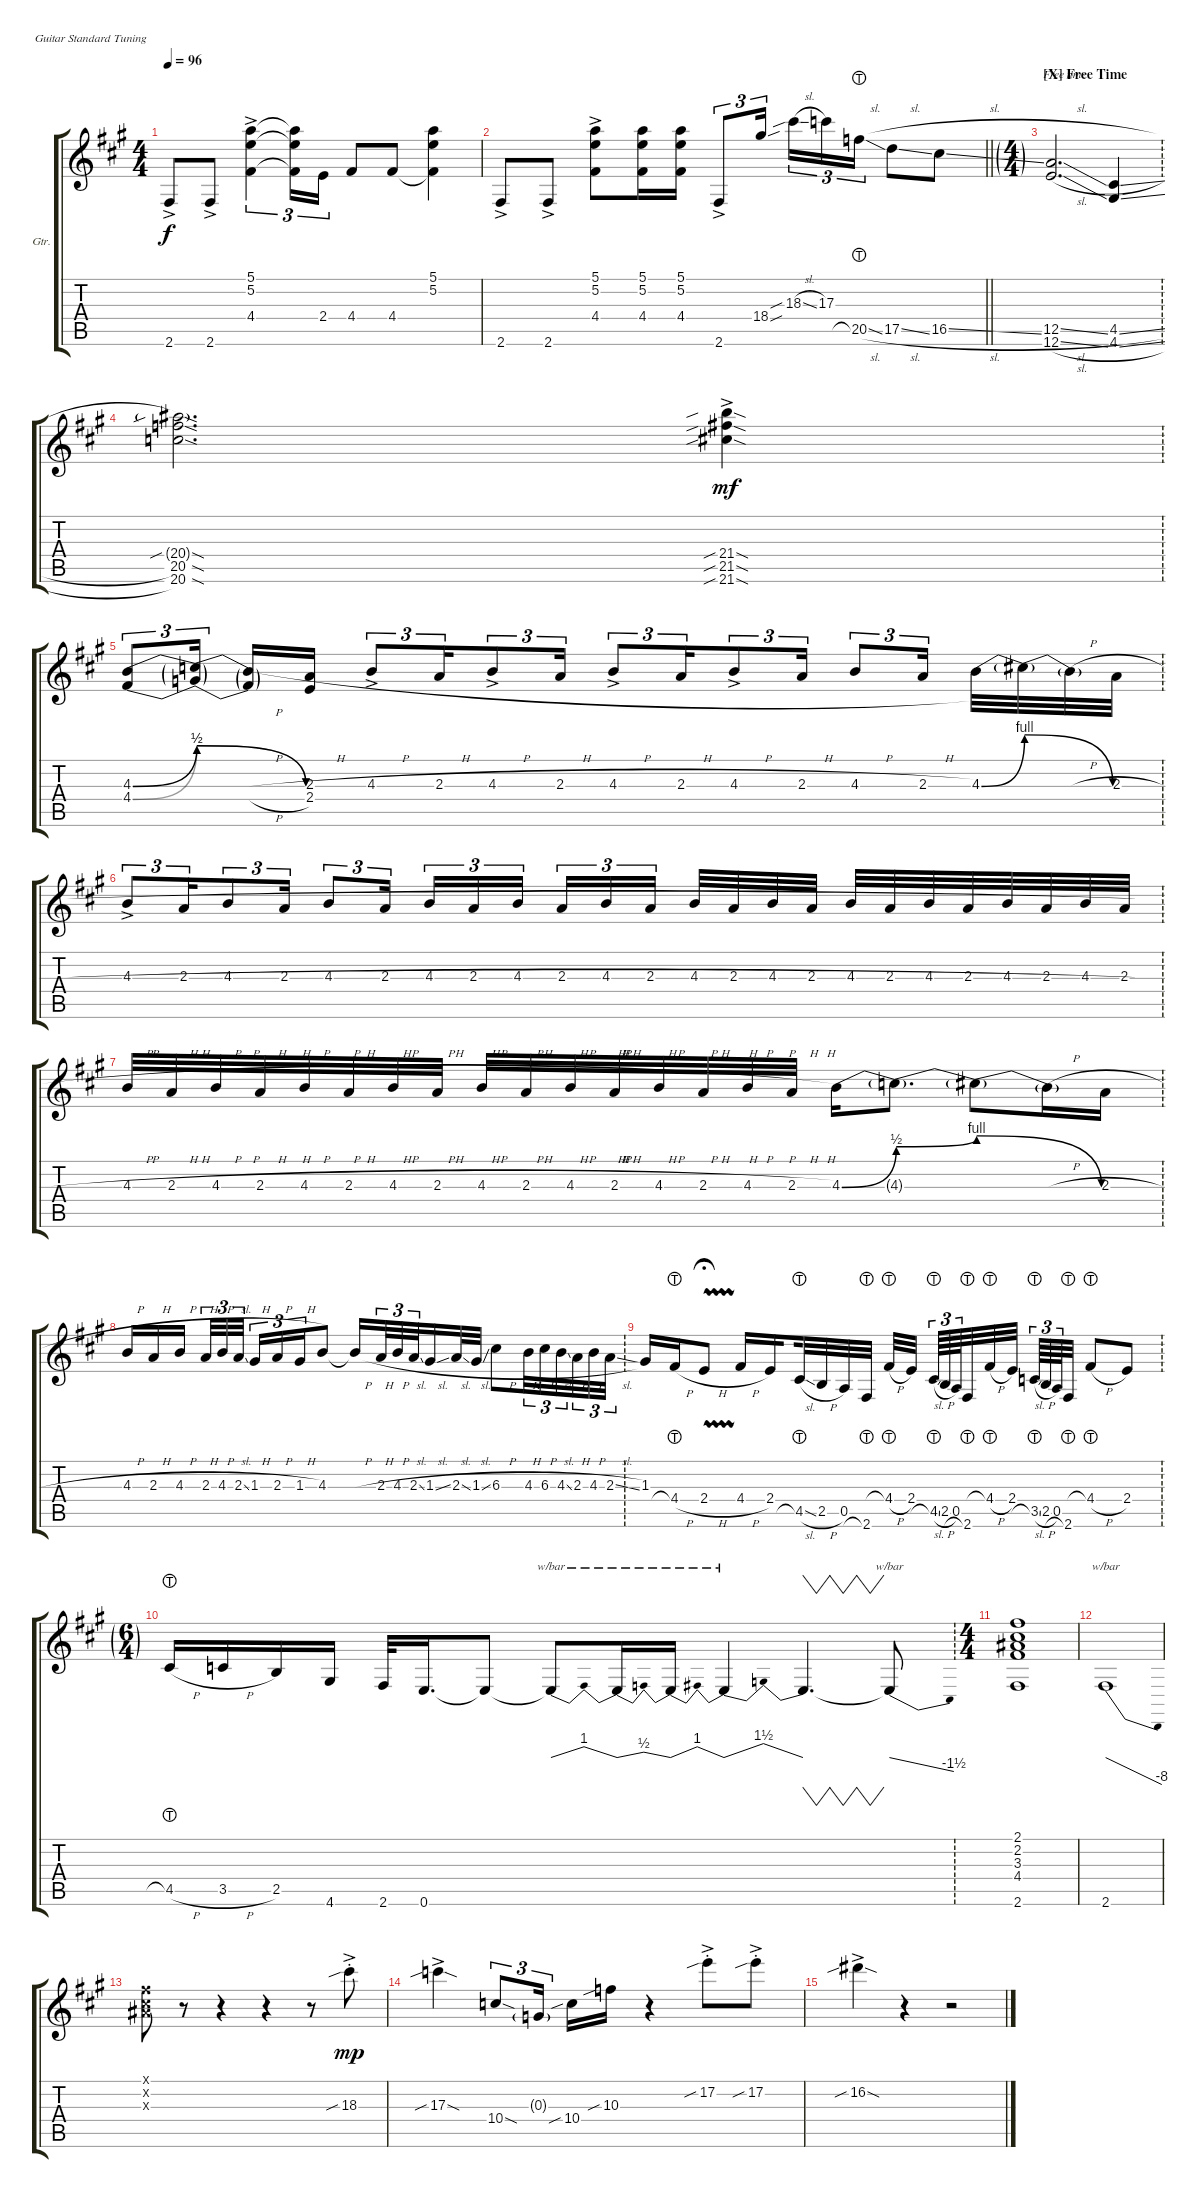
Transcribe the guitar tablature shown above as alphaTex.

\defaultSystemsLayout 4
\bracketExtendMode groupsimilarinstruments
\firstSystemTrackNameOrientation horizontal
\otherSystemsTrackNameOrientation horizontal
\track ("Guitar" "Gtr.") {instrument electricguitarclean}
\staff {score tabs}
\tuning (E4 B3 G3 D3 A2 E2)
\ts (4 4)
\tempo 96
\clef g2
\ks a
2.6{ac}.8{dy f} 2.6{ac}.8 (4.4 5.2{ac} 5.1{ac}).4{tu (3 2)} (4.4{t} 5.2{t} 5.1{t}).16{tu (3 2)} 2.4.16{tu (3 2)} 4.4.8 4.4.8 (5.2 5.1 4.4{t}).4 |
\barLineRight lightlight
2.6{ac}.8 2.6{ac}.8 (4.4 5.2{ac} 5.1{ac}).8 (4.4 5.2 5.1).16 (4.4 5.2 5.1).16 2.6{ac}.8{tu (3 2)} 18.4{sou}.16{tu (3 2)} 18.3{sib sl}.16{tu (3 2)} 17.3.16{tu (3 2)} 20.5{sl lht}.16{tu (3 2)} 17.5{sl}.8 16.5{sl}.8 |
\ft
\section ("X" "Free Time")
(12.5{sl} 12.6{sl}).2{d} (4.6{sl} 4.5{sl}).4 |
\ft
(20.4{sib sod g} 20.5{sod} 20.6{sod}).2{d} (21.4{sib sod ac} 21.5{sib sod ac} 21.6{sib sod}).4{dy mf} |
\ft
(4.4{be (bend 13.2 0 60 2)} 4.3{be (bend 15 0 59.4 2)}).8{tu (3 2)} (4.4{be (release 0 2 59.4 0) t} 4.3{be (release 0 2 59.4 0) t}).16{tu (3 2) beam splitsecondary} (4.4{h t} 4.3{h t}).16 (2.4 2.3{h}).16 4.3{h ac}.8{tu (3 2)} 2.3{h}.16{tu (3 2) beam merge} 4.3{h ac}.8{tu (3 2)} 2.3{h}.16{tu (3 2)} 4.3{h ac}.8{tu (3 2)} 2.3{h}.16{tu (3 2) beam merge} 4.3{h ac}.8{tu (3 2)} 2.3{h}.16{tu (3 2)} 4.3{h}.8{tu (3 2)} 2.3{h}.16{tu (3 2) beam splitsecondary} 4.3{be (bend 18.599999999999998 0 59.4 4)}.32{beam merge} 4.3{be (release 0 4 59.4 0) t}.32 4.3{h t}.32 2.3{h}.32 |
\ft
4.3{h ac}.8{tu (3 2)} 2.3{h}.16{tu (3 2) beam merge} 4.3{h}.8{tu (3 2)} 2.3{h}.16{tu (3 2)} 4.3{h}.8{tu (3 2)} 2.3{h}.16{tu (3 2) beam splitsecondary} 4.3{h}.16{tu (3 2)} 2.3{h}.16{tu (3 2)} 4.3{h}.16{tu (3 2)} 2.3{h}.16{tu (3 2)} 4.3{h}.16{tu (3 2)} 2.3{h}.16{tu (3 2) beam splitsecondary} 4.3{h}.32 2.3{h}.32 4.3{h}.32 2.3{h}.32 4.3{h}.32 2.3{h}.32 4.3{h}.32 2.3{h}.32 4.3{h}.32 2.3{h}.32 4.3{h}.32 2.3{h}.32 |
\ft
4.3{h}.32 2.3{h}.32 4.3{h}.32 2.3{h}.32 4.3{h}.32 2.3{h}.32 4.3{h}.32 2.3{h}.32 4.3{h}.32 2.3{h}.32 4.3{h}.32 2.3{h}.32 4.3{h}.32 2.3{h}.32 4.3{h}.32 2.3{h}.32 4.3{be (bend 19.8 0 59.4 2)}.16 4.3{be (bend 18.599999999999998 2 60 4) t}.8{d} 4.3{be (release 0 4 59.4 0) t}.8 4.3{h t}.16 2.3{h}.16 |
\ft
4.3{h}.16 2.3{h}.16 4.3{h}.16{beam splitsecondary} 2.3{h}.32{tu (3 2)} 4.3{h}.32{tu (3 2)} 2.3{sl}.32{tu (3 2)} 1.3{h}.16{tu (3 2)} 2.3{h}.16{tu (3 2)} 1.3{h}.16{tu (3 2) beam merge} 4.3.8 4.3{h t}.16{beam merge} 2.3{h}.32{tu (3 2) beam merge} 4.3{h}.32{tu (3 2) beam merge} 2.3{sl}.32{tu (3 2) beam merge} 1.3{sl}.16{beam merge} 2.3{sl}.32{beam merge} 1.3{sl}.32 6.3{h}.8{beam merge} 4.3{h}.32{tu (3 2) beam merge} 6.3{h}.32{tu (3 2) beam merge} 4.3{sl}.32{tu (3 2) beam merge} 2.3{h}.32{tu (3 2) beam merge} 4.3{h}.32{tu (3 2) beam merge} 2.3{sl}.32{tu (3 2)} |
\ft
1.3.16 4.4{h lht}.16 2.4{vw h}.8{fermata (medium 0.5)} 4.4{h}.16 2.4.16{beam splitsecondary} 4.5{sl lht}.32 2.5{h}.32 0.5.32 2.6{lht}.32 4.4{h lht}.32{beam merge} 2.4.32{beam splitsecondary} 4.5{sl lht}.64{tu (3 2) beam merge} 2.5{h}.64{tu (3 2) beam merge} 0.5.64{tu (3 2) beam merge} 2.6{lht}.32{beam merge} 4.4{h lht}.32{beam merge} 2.4.32{beam splitsecondary} 3.5{sl lht}.64{tu (3 2) beam merge} 2.5{h}.64{tu (3 2) beam merge} 0.5.64{tu (3 2) beam merge} 2.6{lht}.32 4.4{h lht}.8 2.4.8 |
\ts (6 4)
\ft
4.5{h lht}.16 3.5{h}.16 2.5.16 4.6.16 2.6.32 0.6.16{d} 0.6{t}.8{beam split} 0.6{t}.8{tbe (dip default 0 0 14.399999999999999 4 15 4 59.4 0)} 0.6{t}.16{tbe (dip default 0 0 14.399999999999999 2 15 2 59.4 0)} 0.6{t}.16{tbe (dip default 0 0 15 4 59.4 0)} 0.6{t}.4{tbe (dip default 0 0 14.399999999999999 6 15 6 59.4 0)} 0.6{t}.4{vw d} 0.6{t}.8{tbe (dive default 0 0 12 -6)} |
\ts (4 4)
(2.6 4.4 3.3 2.2 2.1).1 |
2.6.1{tbe (dive default 0 0 45.6 -32)} |
(3.3{x} 2.2{x} 2.1{x}).8 r.8 r.4 r.4 r.8 18.3{sib ac st}.8{dy mp} |
17.3{sib sod ac}.4 10.4{sod}.8{tu (3 2)} 0.3{g}.16{tu (3 2) beam splitsecondary} 10.4{sib}.16 10.3{sib}.16 r.4 17.2{sib ac st}.8 17.2{sib ac st}.8 |
16.2{sib sod ac}.4 r.4 r.2
